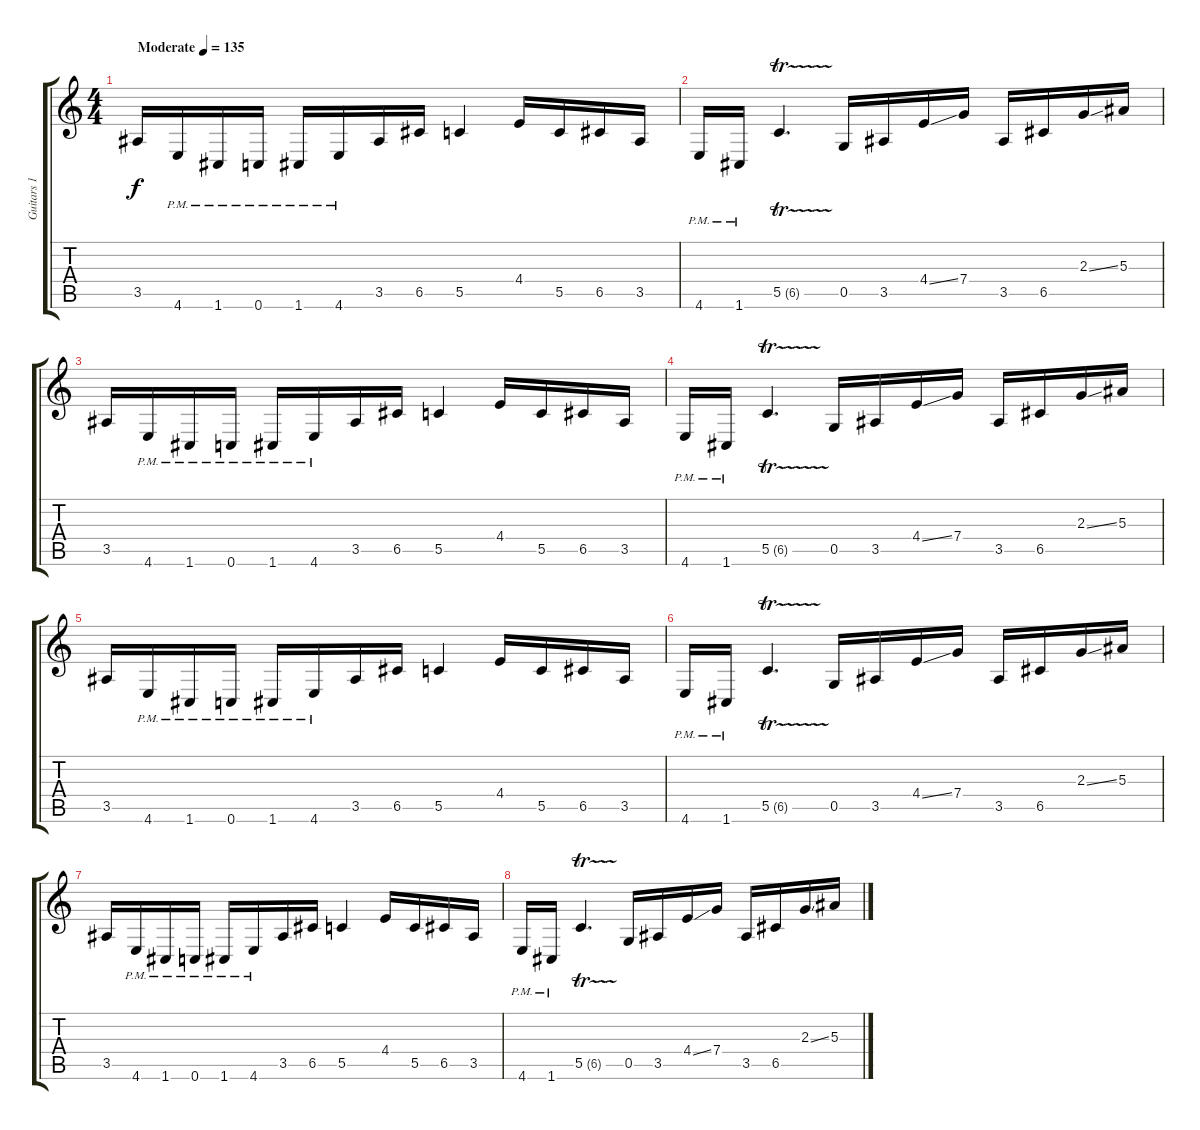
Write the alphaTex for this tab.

\track ("Guitars 1" "Guitars 1") {instrument distortionguitar}
\staff {score tabs}
\tuning (D4 A3 F3 C3 G2 C2) {hide}
\ts (4 4)
\tempo (135 "Moderate")
\clef g2
\ks c
3.5.16{dy f instrument distortionguitar} 4.6{pm}.16 1.6{pm}.16 0.6{pm}.16 1.6{pm}.16 4.6{pm}.16 3.5.16 6.5.16 5.5.4 4.4.16 5.5.16 6.5.16 3.5.16 |
4.6{pm}.16 1.6{pm}.16 5.5{tr (6 16)}.4{d} 0.5.16 3.5.16 4.4{ss}.16 7.4.16 3.5.16 6.5.16 2.3{ss}.16 5.3.16 |
3.5.16 4.6{pm}.16 1.6{pm}.16 0.6{pm}.16 1.6{pm}.16 4.6{pm}.16 3.5.16 6.5.16 5.5.4 4.4.16 5.5.16 6.5.16 3.5.16 |
4.6{pm}.16 1.6{pm}.16 5.5{tr (6 16)}.4{d} 0.5.16 3.5.16 4.4{ss}.16 7.4.16 3.5.16 6.5.16 2.3{ss}.16 5.3.16 |
3.5.16 4.6{pm}.16 1.6{pm}.16 0.6{pm}.16 1.6{pm}.16 4.6{pm}.16 3.5.16 6.5.16 5.5.4 4.4.16 5.5.16 6.5.16 3.5.16 |
4.6{pm}.16 1.6{pm}.16 5.5{tr (6 16)}.4{d} 0.5.16 3.5.16 4.4{ss}.16 7.4.16 3.5.16 6.5.16 2.3{ss}.16 5.3.16 |
3.5.16 4.6{pm}.16 1.6{pm}.16 0.6{pm}.16 1.6{pm}.16 4.6{pm}.16 3.5.16 6.5.16 5.5.4 4.4.16 5.5.16 6.5.16 3.5.16 |
4.6{pm}.16 1.6{pm}.16 5.5{tr (6 16)}.4{d} 0.5.16 3.5.16 4.4{ss}.16 7.4.16 3.5.16 6.5.16 2.3{ss}.16 5.3.16
